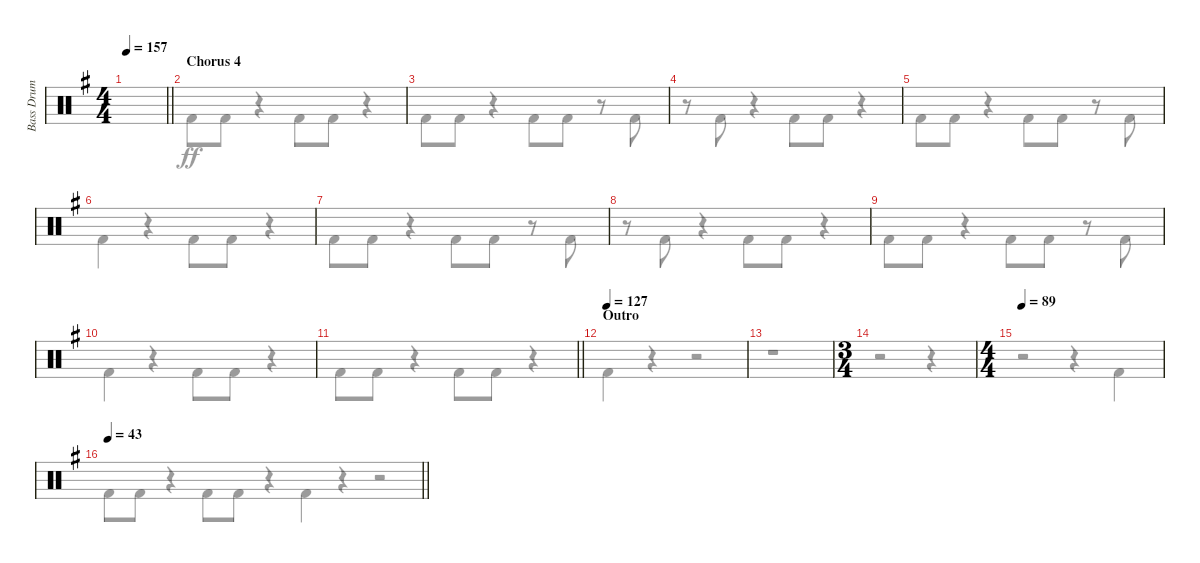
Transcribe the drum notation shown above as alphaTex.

\track ("Bass Drum" "Bass Drum") {instrument percussion}
\staff {score}
\articulation defaults
\voice
\ts (4 4)
\tempo 157
\clef neutral
\barLineRight lightlight
\ks g
|
\section ("" "Chorus 4")
|
|
|
|
|
|
|
|
|
\barLineRight lightlight
|
\section ("" "Outro")
\tempo 120
\tempo 127
|
|
\ts (3 4)
|
\ts (4 4)
\tempo 89
|
\tempo 43
\voice
\clef neutral
\barLineRight lightlight
\ks g "Kick (hit) 2".8{dy ff} "Kick (hit) 2".8
r.4 "Kick (hit) 2".8 "Kick (hit) 2".8 r.4 |
"Kick (hit) 2".8 "Kick (hit) 2".8 r.4 "Kick (hit) 2".8 "Kick (hit) 2".8 r.4 |
"Kick (hit) 2".8 "Kick (hit) 2".8 r.4 "Kick (hit) 2".8 "Kick (hit) 2".8 r.8 "Kick (hit) 2".8 |
r.8 "Kick (hit) 2".8 r.4 "Kick (hit) 2".8 "Kick (hit) 2".8 r.4 |
"Kick (hit) 2".8 "Kick (hit) 2".8 r.4 "Kick (hit) 2".8 "Kick (hit) 2".8 r.8 "Kick (hit) 2".8 |
"Kick (hit) 2".4 r.4 "Kick (hit) 2".8 "Kick (hit) 2".8 r.4 |
"Kick (hit) 2".8 "Kick (hit) 2".8 r.4 "Kick (hit) 2".8 "Kick (hit) 2".8 r.8 "Kick (hit) 2".8 |
r.8 "Kick (hit) 2".8 r.4 "Kick (hit) 2".8 "Kick (hit) 2".8 r.4 |
"Kick (hit) 2".8 "Kick (hit) 2".8 r.4 "Kick (hit) 2".8 "Kick (hit) 2".8 r.8 "Kick (hit) 2".8 |
"Kick (hit) 2".4 r.4 "Kick (hit) 2".8 "Kick (hit) 2".8 r.4 |
\barLineRight lightlight "Kick (hit) 2".8 "Kick (hit) 2".8
r.4 "Kick (hit) 2".8 "Kick (hit) 2".8 r.4 |
"Kick (hit) 2".4 r.4 r.2 |
r.1 |
r.2 r.4 |
r.2 r.4 "Kick (hit) 2".4 |
"Kick (hit) 2".4 r.4 r.2
